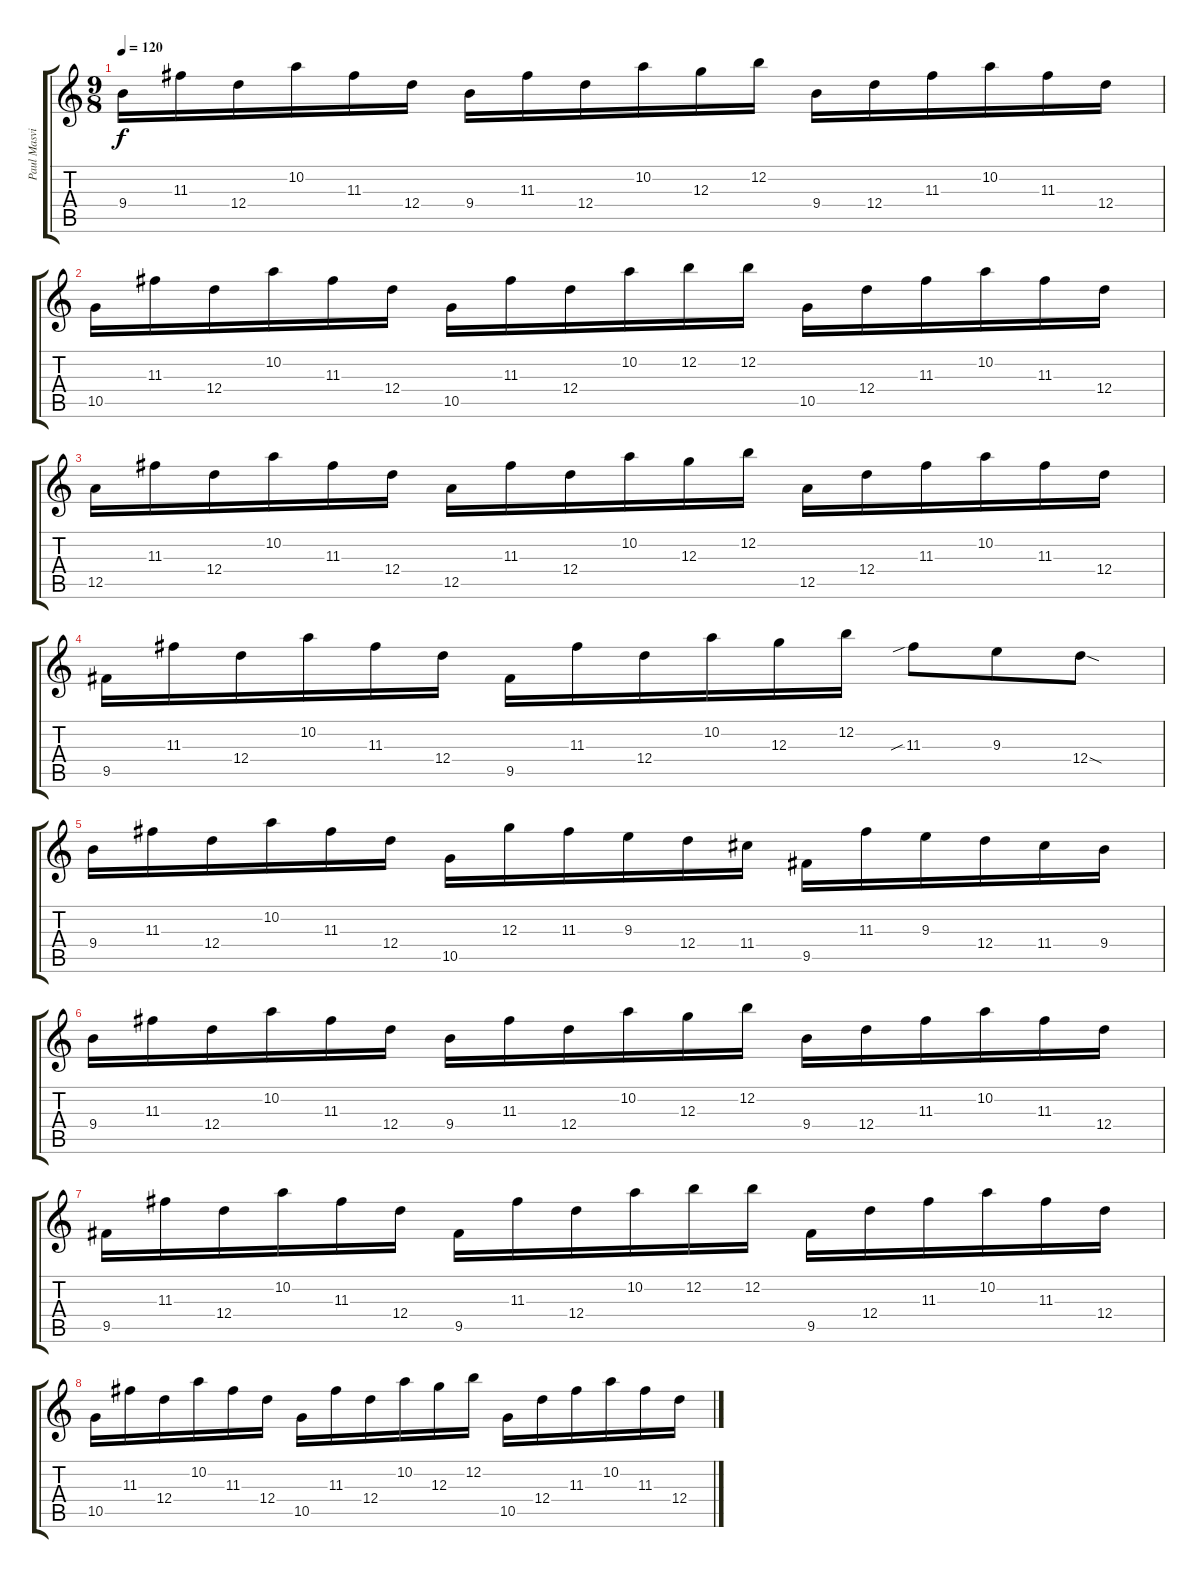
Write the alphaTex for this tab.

\track ("Paul Masvidal (clean)" "Paul Masvi") {instrument electricguitarclean}
\staff {score tabs}
\tuning (E4 B3 G3 D3 A2 E2) {hide}
\ts (9 8)
\tempo 120
\clef g2
\ks c
9.4.16{dy f} 11.3.16 12.4.16 10.2.16 11.3.16 12.4.16 9.4.16 11.3.16 12.4.16 10.2.16 12.3.16 12.2.16 9.4.16 12.4.16 11.3.16 10.2.16 11.3.16 12.4.16 |
10.5.16 11.3.16 12.4.16 10.2.16 11.3.16 12.4.16 10.5.16 11.3.16 12.4.16 10.2.16 12.2.16 12.2.16 10.5.16 12.4.16 11.3.16 10.2.16 11.3.16 12.4.16 |
12.5.16 11.3.16 12.4.16 10.2.16 11.3.16 12.4.16 12.5.16 11.3.16 12.4.16 10.2.16 12.3.16 12.2.16 12.5.16 12.4.16 11.3.16 10.2.16 11.3.16 12.4.16 |
9.5.16 11.3.16 12.4.16 10.2.16 11.3.16 12.4.16 9.5.16 11.3.16 12.4.16 10.2.16 12.3.16 12.2.16 11.3{sib}.8 9.3.8 12.4{sod}.8 |
9.4.16 11.3.16 12.4.16 10.2.16 11.3.16 12.4.16 10.5.16 12.3.16 11.3.16 9.3.16 12.4.16 11.4.16 9.5.16 11.3.16 9.3.16 12.4.16 11.4.16 9.4.16 |
9.4.16 11.3.16 12.4.16 10.2.16 11.3.16 12.4.16 9.4.16 11.3.16 12.4.16 10.2.16 12.3.16 12.2.16 9.4.16 12.4.16 11.3.16 10.2.16 11.3.16 12.4.16 |
9.5.16 11.3.16 12.4.16 10.2.16 11.3.16 12.4.16 9.5.16 11.3.16 12.4.16 10.2.16 12.2.16 12.2.16 9.5.16 12.4.16 11.3.16 10.2.16 11.3.16 12.4.16 |
10.5.16 11.3.16 12.4.16 10.2.16 11.3.16 12.4.16 10.5.16 11.3.16 12.4.16 10.2.16 12.3.16 12.2.16 10.5.16 12.4.16 11.3.16 10.2.16 11.3.16 12.4.16
